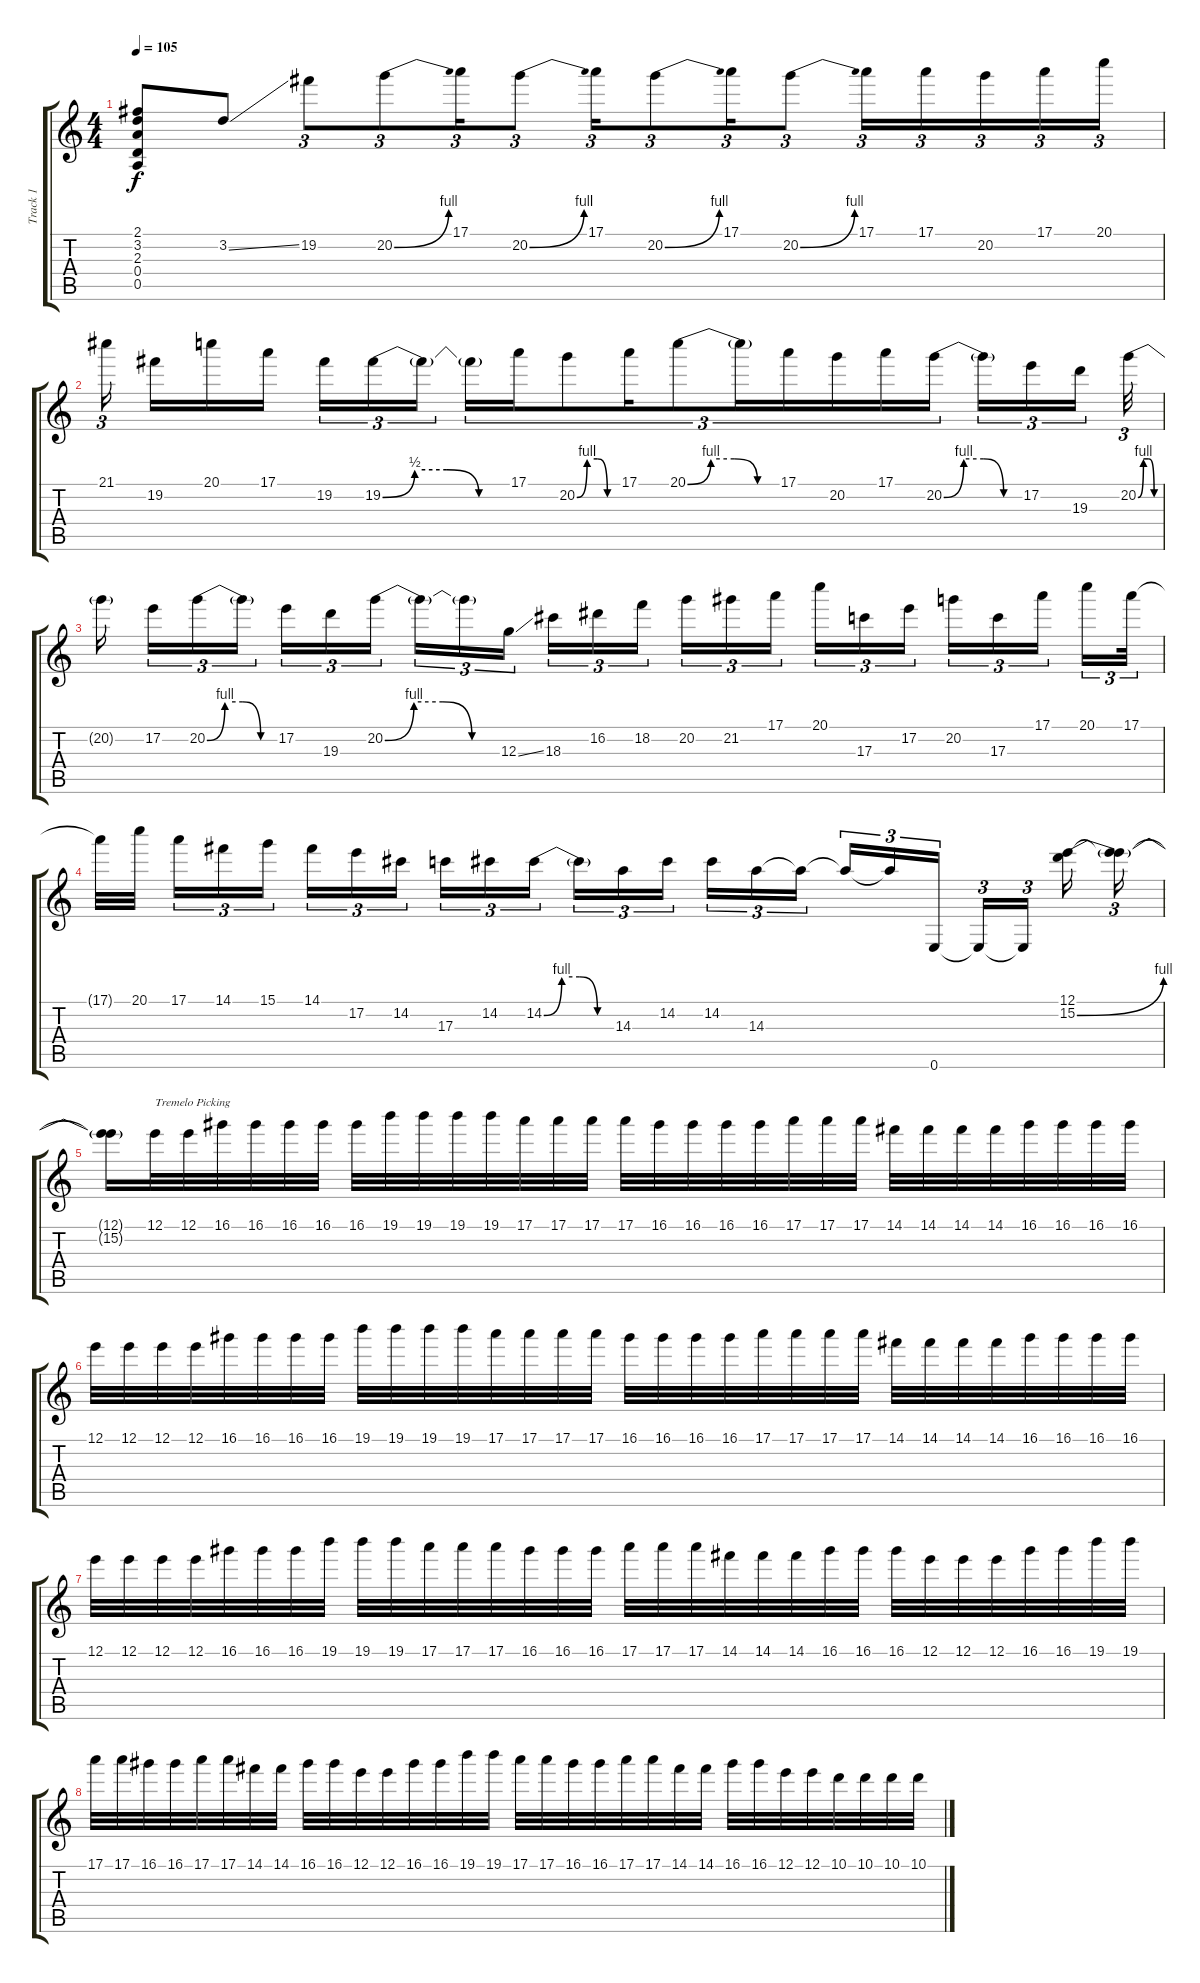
\track ("Track 1" "Track 1") {instrument distortionguitar}
\staff {score tabs}
\tuning (E4 B3 G3 D3 A2 E2) {hide}
\ts (4 4)
\tempo 105
\clef g2
\ks c
(2.1{t} 3.2{t} 2.3{t} 0.4{t} 0.5{t}).8{dy f} 3.2{ss}.8 19.2.8{tu (3 2)} 20.2{be (bend 0 0 60 4)}.8{tu (3 2)} 17.1.16{tu (3 2)} 20.2{be (bend 0 0 60 4)}.8{tu (3 2)} 17.1.16{tu (3 2)} 20.2{be (bend 0 0 60 4)}.8{tu (3 2)} 17.1.16{tu (3 2)} 20.2{be (bend 0 0 60 4)}.8{tu (3 2)} 17.1.16{tu (3 2)} 17.1.16{tu (3 2)} 20.2.16{tu (3 2)} 17.1.16{tu (3 2)} 20.1.16{tu (3 2)} |
21.1.16{tu (3 2)} 19.2.16 20.1.16 17.1.16 19.2.16{tu (3 2)} 19.2{be (custom 0 0 15 2 30 2 45 0 60 0)}.16{tu (3 2)} 19.2{t}.16{tu (3 2)} 19.2{t}.16{tu (3 2)} 17.1.16{tu (3 2)} 20.2{be (custom 0 0 15 4 30 4 45 0 60 0)}.8{tu (3 2)} 17.1.16{tu (3 2)} 20.1{be (custom 0 0 15 4 30 4 45 0 60 0)}.8{tu (3 2)} 20.1{t}.16{tu (3 2)} 17.1.16{tu (3 2)} 20.2.16{tu (3 2)} 17.1.16{tu (3 2)} 20.2{be (custom 0 0 15 4 30 4 45 0 60 0)}.16{tu (3 2)} 20.2{t}.16{tu (3 2)} 17.2.16{tu (3 2)} 19.3.16{tu (3 2)} 20.2{be (custom 0 0 15 4 30 4 45 0 60 0)}.32{tu (3 2)} |
20.2{t}.16 17.2.16{tu (3 2)} 20.2{be (custom 0 0 15 4 30 4 45 0 60 0)}.16{tu (3 2)} 20.2{t}.16{tu (3 2)} 17.2.16{tu (3 2)} 19.3.16{tu (3 2)} 20.2{be (custom 0 0 15 4 30 4 45 0 60 0)}.16{tu (3 2)} 20.2{t}.16{tu (3 2)} 20.2{t}.16{tu (3 2)} 12.3{ss}.16{tu (3 2)} 18.3.16{tu (3 2)} 16.2.16{tu (3 2)} 18.2.16{tu (3 2)} 20.2.16{tu (3 2)} 21.2.16{tu (3 2)} 17.1.16{tu (3 2)} 20.1.16{tu (3 2)} 17.3.16{tu (3 2)} 17.2.16{tu (3 2)} 20.2.16{tu (3 2)} 17.3.16{tu (3 2)} 17.1.16{tu (3 2)} 20.1.16{tu (3 2)} 17.1.32{tu (3 2)} |
17.1{t}.32 20.1.32 17.1.16{tu (3 2)} 14.1.16{tu (3 2)} 15.1.16{tu (3 2)} 14.1.16{tu (3 2)} 17.2.16{tu (3 2)} 14.2.16{tu (3 2)} 17.3.16{tu (3 2)} 14.2.16{tu (3 2)} 14.2{be (custom 0 0 15 4 30 4 45 0 60 0)}.16{tu (3 2)} 14.2{t}.16{tu (3 2)} 14.3.16{tu (3 2)} 14.2.16{tu (3 2)} 14.2.16{tu (3 2)} 14.3.16{tu (3 2)} 14.3{t}.16{tu (3 2)} 14.3{t}.16{tu (3 2)} 14.3{t}.16{tu (3 2)} 0.6.16{tu (3 2)} 0.6{t}.16{tu (3 2)} 0.6{t}.16{tu (3 2)} (12.1 15.2{be (bend 0 0 60 4)}).16 (12.1{t} 15.2{t}).16{tu (3 2)} |
(12.1{t} 15.2{t}).16 12.1.32{txt "Tremelo Picking"} 12.1.32 16.1.32 16.1.32 16.1.32 16.1.32 16.1.32 19.1.32 19.1.32 19.1.32 19.1.32 17.1.32 17.1.32 17.1.32 17.1.32 16.1.32 16.1.32 16.1.32 16.1.32 17.1.32 17.1.32 17.1.32 14.1.32 14.1.32 14.1.32 14.1.32 16.1.32 16.1.32 16.1.32 16.1.32 |
12.1.32 12.1.32 12.1.32 12.1.32 16.1.32 16.1.32 16.1.32 16.1.32 19.1.32 19.1.32 19.1.32 19.1.32 17.1.32 17.1.32 17.1.32 17.1.32 16.1.32 16.1.32 16.1.32 16.1.32 17.1.32 17.1.32 17.1.32 17.1.32 14.1.32 14.1.32 14.1.32 14.1.32 16.1.32 16.1.32 16.1.32 16.1.32 |
12.1.32 12.1.32 12.1.32 12.1.32 16.1.32 16.1.32 16.1.32 19.1.32 19.1.32 19.1.32 17.1.32 17.1.32 17.1.32 16.1.32 16.1.32 16.1.32 17.1.32 17.1.32 17.1.32 14.1.32 14.1.32 14.1.32 16.1.32 16.1.32 16.1.32 12.1.32 12.1.32 12.1.32 16.1.32 16.1.32 19.1.32 19.1.32 |
17.1.32 17.1.32 16.1.32 16.1.32 17.1.32 17.1.32 14.1.32 14.1.32 16.1.32 16.1.32 12.1.32 12.1.32 16.1.32 16.1.32 19.1.32 19.1.32 17.1.32 17.1.32 16.1.32 16.1.32 17.1.32 17.1.32 14.1.32 14.1.32 16.1.32 16.1.32 12.1.32 12.1.32 10.1.32 10.1.32 10.1.32 10.1.32
